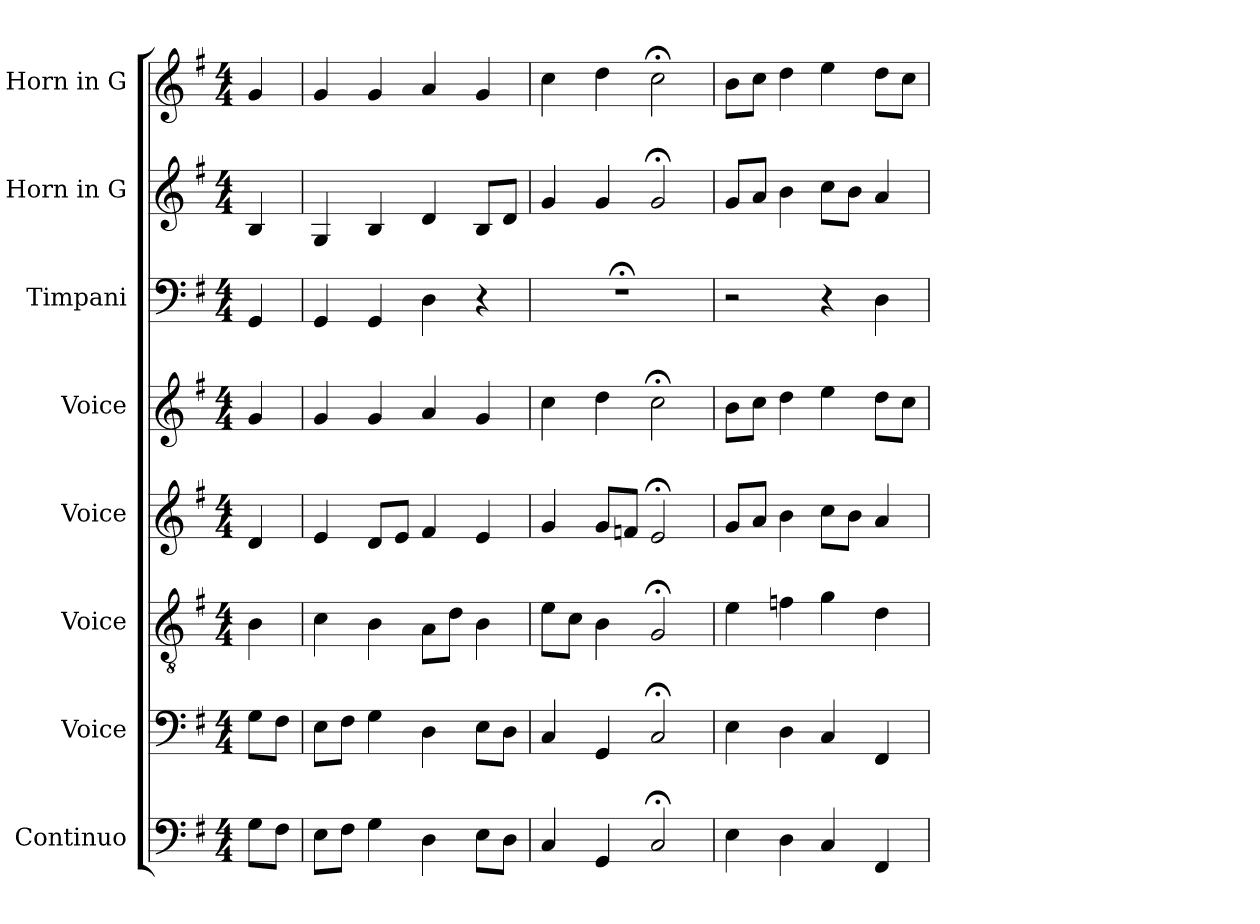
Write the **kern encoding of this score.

**kern	**kern	**kern	**kern	**kern	**kern	**kern	**kern
*part8	*part7	*part6	*part5	*part4	*part3	*part2	*part1
*staff8	*staff7	*staff6	*staff5	*staff4	*staff3	*staff2	*staff1
*I"Continuo	*I"Voice	*I"Voice	*I"Voice	*I"Voice	*I"Timpani	*I"Horn in G	*I"Horn in G
*I'Cont.	*I'V	*I'V	*I'V	*I'V	*I'Timp.	*	*
*clefF4	*clefF4	*clefGv2	*clefG2	*clefG2	*clefF4	*clefG2	*clefG2
*k[f#]	*k[f#]	*k[f#]	*k[f#]	*k[f#]	*k[f#]	*k[f#]	*k[f#]
*M4/4	*M4/4	*M4/4	*M4/4	*M4/4	*M4/4	*M4/4	*M4/4
=	=	=	=	=	=	=	=
8GL	8GL	4B	4d	4g	4GG	4B	4g
8F#J	8F#J	.	.	.	.	.	.
=2	=2	=2	=2	=2	=2	=2	=2
8EL	8EL	4c	4e	4g	4GG	4G	4g
8F#J	8F#J	.	.	.	.	.	.
4G	4G	4B	8dL	4g	4GG	4B	4g
.	.	.	8eJ	.	.	.	.
4D	4D	8AL	4f#	4a	4D	4d	4a
.	.	8dJ	.	.	.	.	.
8EL	8EL	4B	4e	4g	4r	8BL	4g
8DJ	8DJ	.	.	.	.	8dJ	.
=3	=3	=3	=3	=3	=3	=3	=3
4C	4C	8eL	4g	4cc	1r;<	4g	4cc
.	.	8cJ	.	.	.	.	.
4GG	4GG	4B	8gL	4dd	.	4g	4dd
.	.	.	8fnJ	.	.	.	.
2C;<	2C;<	2G;<	2e;<	2cc;<	.	2g;<	2cc;<
=4	=4	=4	=4	=4	=4	=4	=4
4E	4E	4e	8gL	8bL	2r	8gL	8bL
.	.	.	8aJ	8ccJ	.	8aJ	8ccJ
4D	4D	4fn	4b	4dd	.	4b	4dd
4C	4C	4g	8ccL	4ee	4r	8ccL	4ee
.	.	.	8bJ	.	.	8bJ	.
4FF#	4FF#	4d	4a	8ddL	4D	4a	8ddL
.	.	.	.	8ccJ	.	.	8ccJ
=	=	=	=	=	=	=	=
*-	*-	*-	*-	*-	*-	*-	*-
